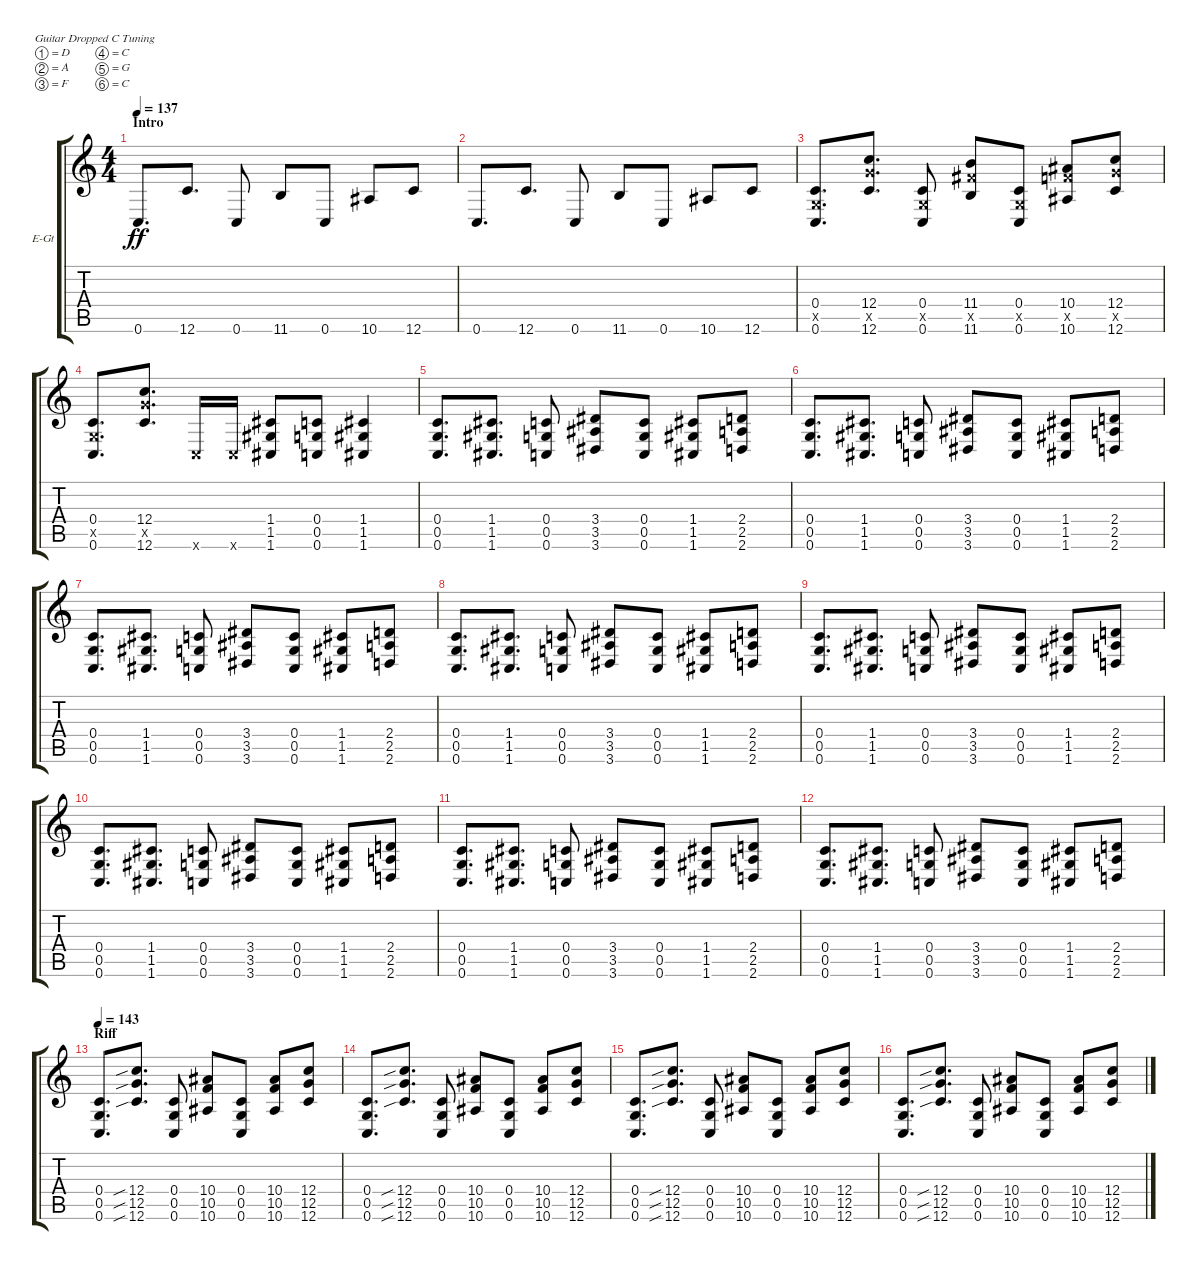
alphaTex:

\defaultSystemsLayout 4
\bracketExtendMode groupsimilarinstruments
\firstSystemTrackNameOrientation horizontal
\otherSystemsTrackNameOrientation horizontal
\track ("Ryo - Distortion Guitar" "E-Gt") {instrument distortionguitar}
\staff {score tabs}
\tuning (D4 A3 F3 C3 G2 C2)
\ts (4 4)
\section ("" "Intro")
\tempo 137
\clef g2
\ks c
0.6.8{d dy ff instrument distortionguitar} 12.6.8{d} 0.6.8 11.6.8 0.6.8 10.6.8 12.6.8 |
0.6.8{d} 12.6.8{d} 0.6.8 11.6.8 0.6.8 10.6.8 12.6.8 |
(0.6 0.4 0.5{x}).8{d} (12.6 12.4 12.5{x}).8{d} (0.6 0.4 0.5{x}).8 (11.6 11.4 11.5{x}).8 (0.6 0.4 0.5{x}).8 (10.6 10.4 10.5{x}).8 (12.6 12.4 12.5{x}).8 |
(0.6 0.4 0.5{x}).8{d} (12.6 12.4 12.5{x}).8{d} 0.6{x}.16 0.6{x}.16 (1.4 1.5 1.6).8 (0.6 0.5 0.4).8 (1.4 1.5 1.6).4 |
(0.6 0.5 0.4).8{d} (1.6 1.4 1.5).8{d} (0.6 0.4 0.5).8 (3.6 3.5 3.4).8 (0.6 0.4 0.5).8 (1.6 1.5 1.4).8 (2.6 2.4 2.5).8 |
(0.6 0.5 0.4).8{d} (1.6 1.4 1.5).8{d} (0.6 0.4 0.5).8 (3.6 3.5 3.4).8 (0.6 0.4 0.5).8 (1.6 1.5 1.4).8 (2.6 2.4 2.5).8 |
(0.6 0.5 0.4).8{d} (1.6 1.4 1.5).8{d} (0.6 0.4 0.5).8 (3.6 3.5 3.4).8 (0.6 0.4 0.5).8 (1.6 1.5 1.4).8 (2.6 2.4 2.5).8 |
(0.6 0.5 0.4).8{d} (1.6 1.4 1.5).8{d} (0.6 0.4 0.5).8 (3.6 3.5 3.4).8 (0.6 0.4 0.5).8 (1.6 1.5 1.4).8 (2.6 2.4 2.5).8 |
(0.6 0.5 0.4).8{d} (1.6 1.4 1.5).8{d} (0.6 0.4 0.5).8 (3.6 3.5 3.4).8 (0.6 0.4 0.5).8 (1.6 1.5 1.4).8 (2.6 2.4 2.5).8 |
(0.6 0.5 0.4).8{d} (1.6 1.4 1.5).8{d} (0.6 0.4 0.5).8 (3.6 3.5 3.4).8 (0.6 0.4 0.5).8 (1.6 1.5 1.4).8 (2.6 2.4 2.5).8 |
(0.6 0.5 0.4).8{d} (1.6 1.4 1.5).8{d} (0.6 0.4 0.5).8 (3.6 3.5 3.4).8 (0.6 0.4 0.5).8 (1.6 1.5 1.4).8 (2.6 2.4 2.5).8 |
(0.6 0.5 0.4).8{d} (1.6 1.4 1.5).8{d} (0.6 0.4 0.5).8 (3.6 3.5 3.4).8 (0.6 0.4 0.5).8 (1.6 1.5 1.4).8 (2.6 2.4 2.5).8 |
\section ("" "Riff")
\tempo 143
(0.6 0.5 0.4).8{d} (12.6{sib} 12.4{sib} 12.5{sib}).8{d} (0.6 0.4 0.5).8 (10.6 10.5 10.4).8 (0.6 0.4 0.5).8 (10.6 10.5 10.4).8 (12.6 12.4 12.5).8 |
(0.6 0.5 0.4).8{d} (12.6{sib} 12.4{sib} 12.5{sib}).8{d} (0.6 0.4 0.5).8 (10.6 10.5 10.4).8 (0.6 0.4 0.5).8 (10.6 10.5 10.4).8 (12.6 12.4 12.5).8 |
(0.6 0.5 0.4).8{d} (12.6{sib} 12.4{sib} 12.5{sib}).8{d} (0.6 0.4 0.5).8 (10.6 10.5 10.4).8 (0.6 0.4 0.5).8 (10.6 10.5 10.4).8 (12.6 12.4 12.5).8 |
(0.6 0.5 0.4).8{d} (12.6{sib} 12.4{sib} 12.5{sib}).8{d} (0.6 0.4 0.5).8 (10.6 10.5 10.4).8 (0.6 0.4 0.5).8 (10.6 10.5 10.4).8 (12.6 12.4 12.5).8
